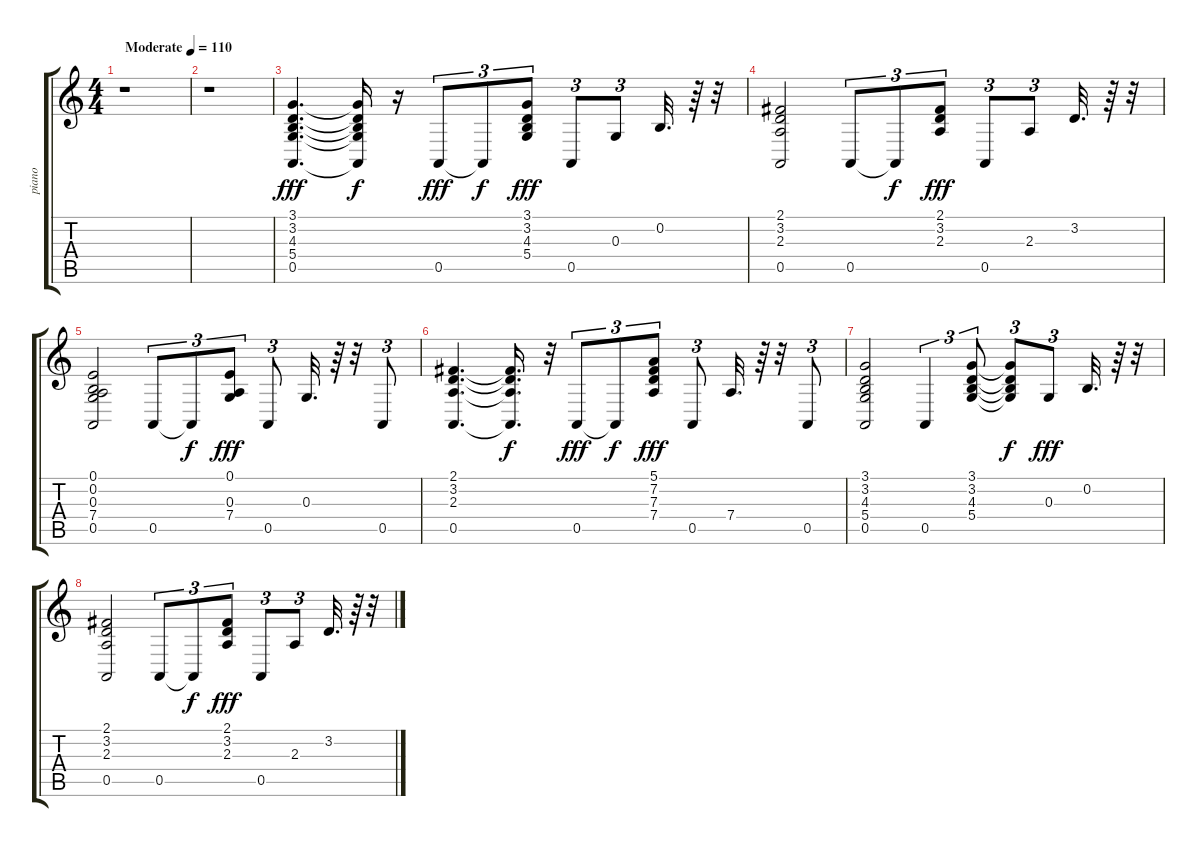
\track ("piano    " "piano    ") {instrument acousticgrandpiano}
\staff {score tabs}
\tuning (E4 B3 G3 D3 A2 E2) {hide}
\ts (4 4)
\tempo (110 "Moderate")
\clef g2
\ks c
r.1{dy fff instrument acousticgrandpiano} |
r.1 |
(3.1 3.2 4.3 5.4 0.5).4{d} (3.1{t} 3.2{t} 4.3{t} 5.4{t} 0.5{t}).16{dy f} r.16 0.5.8{tu (3 2) dy fff} 0.5{t}.8{tu (3 2) dy f} (3.1 3.2 4.3 5.4).8{tu (3 2) dy fff} 0.5.8{tu (3 2)} 0.3.8{tu (3 2)} 0.2.32{d} r.64 r.32 |
(2.1 3.2 2.3 0.5).2 0.5.8{tu (3 2)} 0.5{t}.8{tu (3 2) dy f} (2.1 3.2 2.3).8{tu (3 2) dy fff} 0.5.8{tu (3 2)} 2.3.8{tu (3 2)} 3.2.32{d} r.64 r.32 |
(0.1 0.2 0.3 7.4 0.5).2 0.5.8{tu (3 2)} 0.5{t}.8{tu (3 2) dy f} (0.1 0.3 7.4).8{tu (3 2) dy fff} 0.5.8{tu (3 2)} 0.3.32{d} r.64 r.32 0.5.8{tu (3 2)} |
(2.1 3.2 2.3 0.5).4{d} (2.1{t} 3.2{t} 2.3{t} 0.5{t}).16{d dy f} r.32 0.5.8{tu (3 2) dy fff} 0.5{t}.8{tu (3 2) dy f} (5.1 7.2 7.3 7.4).8{tu (3 2) dy fff} 0.5.8{tu (3 2)} 7.4.32{d} r.64 r.32 0.5.8{tu (3 2)} |
(3.1 3.2 4.3 5.4 0.5).2 0.5.4{tu (3 2)} (3.1 3.2 4.3 5.4).8{tu (3 2)} (3.1{t} 3.2{t} 4.3{t} 5.4{t}).8{tu (3 2) dy f} 0.3.8{tu (3 2) dy fff} 0.2.32{d} r.64 r.32 |
(2.1 3.2 2.3 0.5).2 0.5.8{tu (3 2)} 0.5{t}.8{tu (3 2) dy f} (2.1 3.2 2.3).8{tu (3 2) dy fff} 0.5.8{tu (3 2)} 2.3.8{tu (3 2)} 3.2.32{d} r.64 r.32
